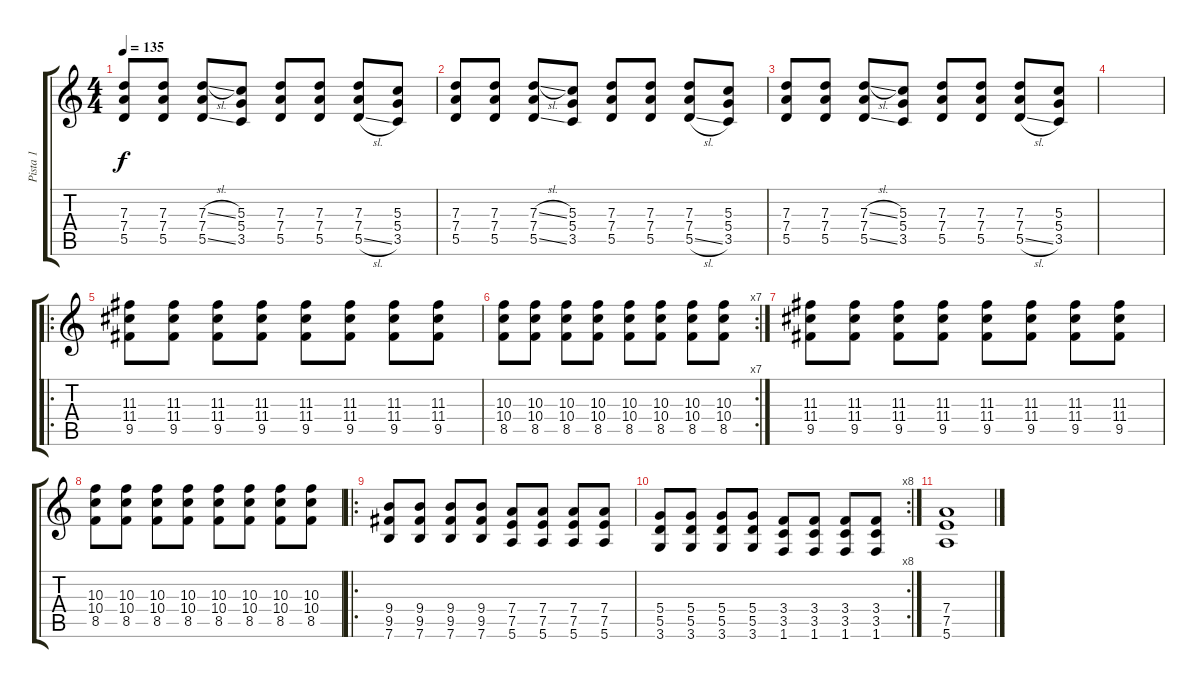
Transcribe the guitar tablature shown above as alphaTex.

\track ("Pista 1" "Pista 1") {instrument distortionguitar}
\staff {score tabs}
\tuning (E4 B3 G3 D3 A2 E2) {hide}
\ts (4 4)
\tempo 135
\clef g2
\ks c
(7.3 7.4 5.5).8{dy f} (7.3 7.4 5.5).8 (7.3{sl} 7.4 5.5{ss}).8 (5.3 5.4 3.5).8 (7.3 7.4 5.5).8 (7.3 7.4 5.5).8 (7.3 7.4 5.5{sl}).8 (5.3 5.4 3.5).8 |
(7.3 7.4 5.5).8 (7.3 7.4 5.5).8 (7.3{sl} 7.4 5.5{ss}).8 (5.3 5.4 3.5).8 (7.3 7.4 5.5).8 (7.3 7.4 5.5).8 (7.3 7.4 5.5{sl}).8 (5.3 5.4 3.5).8 |
(7.3 7.4 5.5).8 (7.3 7.4 5.5).8 (7.3{sl} 7.4 5.5{ss}).8 (5.3 5.4 3.5).8 (7.3 7.4 5.5).8 (7.3 7.4 5.5).8 (7.3 7.4 5.5{sl}).8 (5.3 5.4 3.5).8 |
|
\ro
(11.3 11.4 9.5).8 (11.3 11.4 9.5).8 (11.3 11.4 9.5).8 (11.3 11.4 9.5).8 (11.3 11.4 9.5).8 (11.3 11.4 9.5).8 (11.3 11.4 9.5).8 (11.3 11.4 9.5).8 |
\rc 7
(10.3 10.4 8.5).8 (10.3 10.4 8.5).8 (10.3 10.4 8.5).8 (10.3 10.4 8.5).8 (10.3 10.4 8.5).8 (10.3 10.4 8.5).8 (10.3 10.4 8.5).8 (10.3 10.4 8.5).8 |
(11.3 11.4 9.5).8 (11.3 11.4 9.5).8 (11.3 11.4 9.5).8 (11.3 11.4 9.5).8 (11.3 11.4 9.5).8 (11.3 11.4 9.5).8 (11.3 11.4 9.5).8 (11.3 11.4 9.5).8 |
(10.3 10.4 8.5).8 (10.3 10.4 8.5).8 (10.3 10.4 8.5).8 (10.3 10.4 8.5).8 (10.3 10.4 8.5).8 (10.3 10.4 8.5).8 (10.3 10.4 8.5).8 (10.3 10.4 8.5).8 |
\ro
(9.4 9.5 7.6).8 (9.4 9.5 7.6).8 (9.4 9.5 7.6).8 (9.4 9.5 7.6).8 (7.4 7.5 5.6).8 (7.4 7.5 5.6).8 (7.4 7.5 5.6).8 (7.4 7.5 5.6).8 |
\rc 8
(5.4 5.5 3.6).8 (5.4 5.5 3.6).8 (5.4 5.5 3.6).8 (5.4 5.5 3.6).8 (3.4 3.5 1.6).8 (3.4 3.5 1.6).8 (3.4 3.5 1.6).8 (3.4 3.5 1.6).8 |
(7.4 7.5 5.6).1
